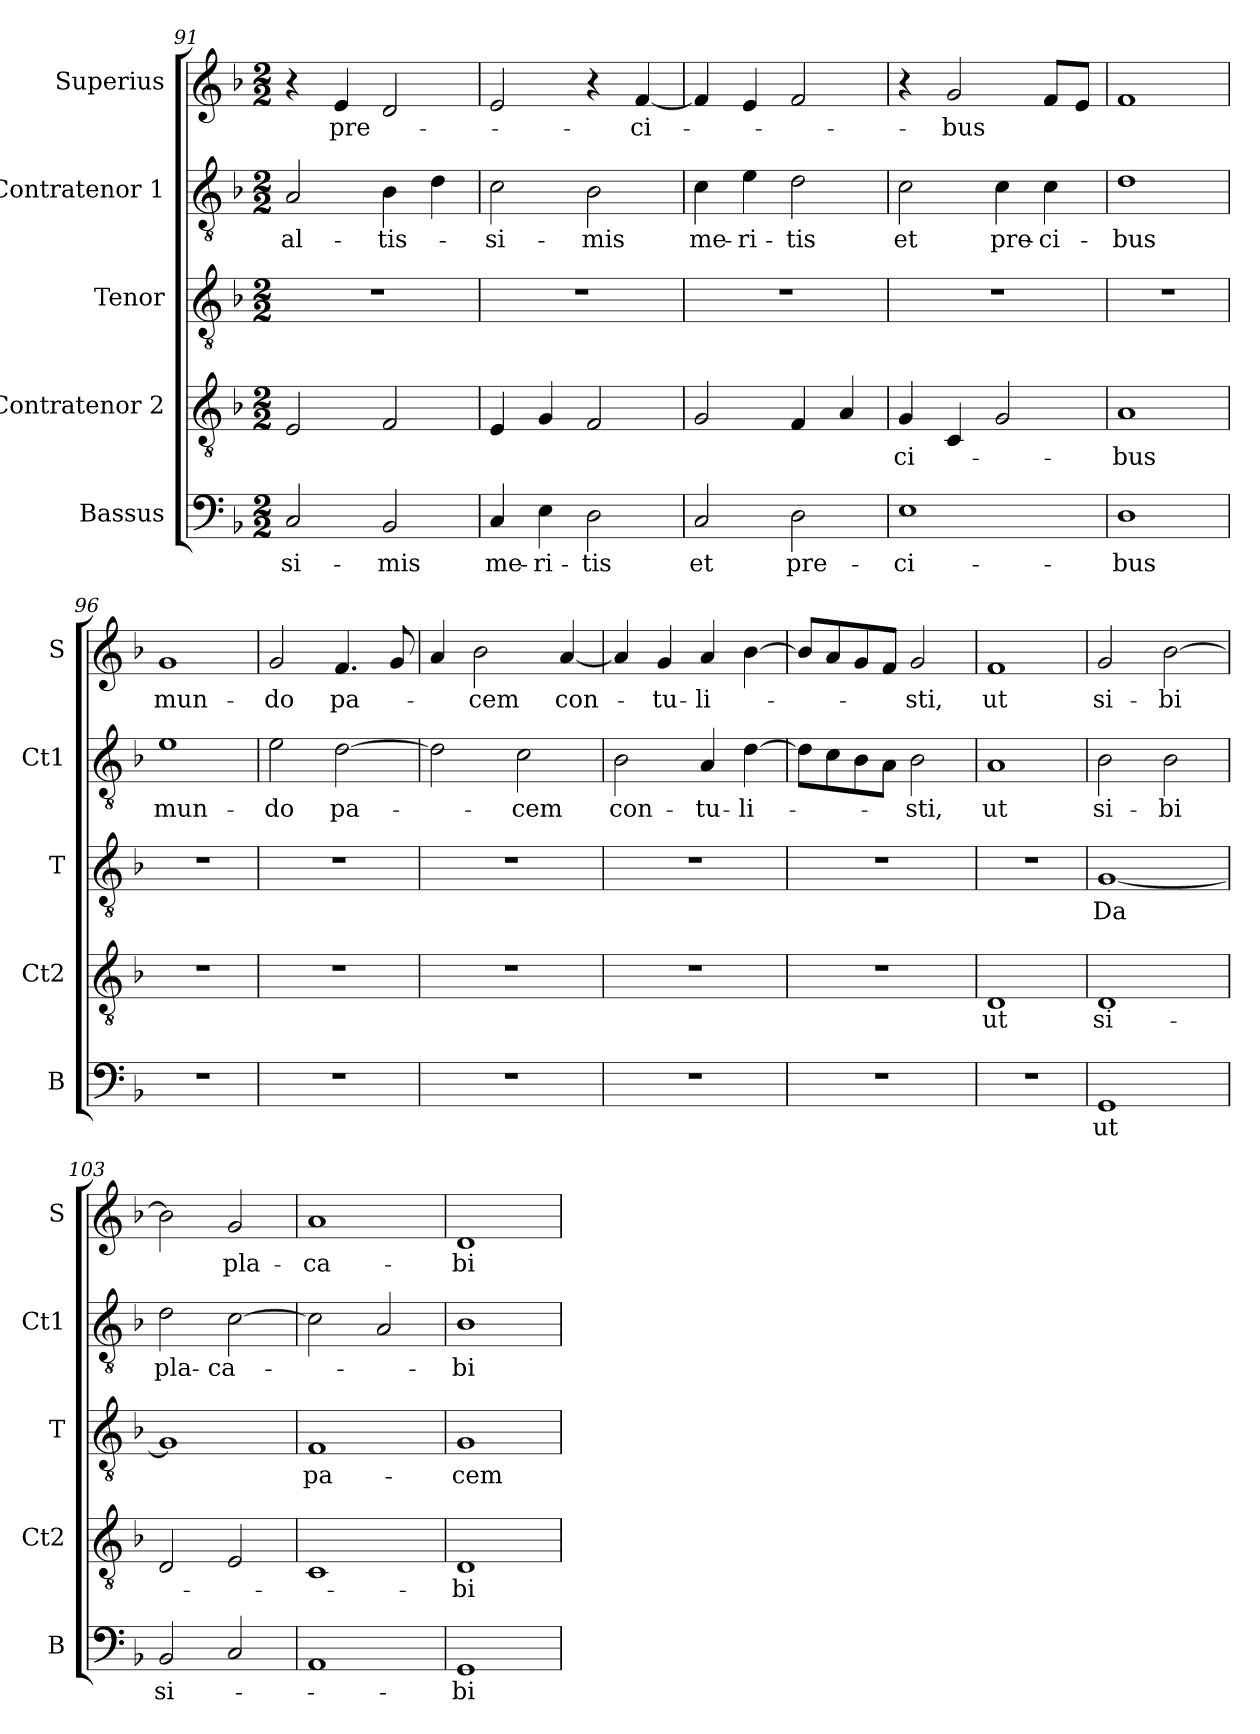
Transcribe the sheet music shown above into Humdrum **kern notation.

**kern	**text	**kern	**text	**kern	**text	**kern	**text	**kern	**text
*part5	*part5	*part4	*part4	*part3	*part3	*part2	*part2	*part1	*part1
*staff5	*staff5	*staff4	*staff4	*staff3	*staff3	*staff2	*staff2	*staff1	*staff1
*I"Bassus	*	*I"Contratenor 2	*	*I"Tenor	*	*I"Contratenor 1	*	*I"Superius	*
*I'B	*	*I'Ct2	*	*I'T	*	*I'Ct1	*	*I'S	*
*clefF4	*	*clefGv2	*	*clefGv2	*	*clefGv2	*	*clefG2	*
*k[b-]	*	*k[b-]	*	*k[b-]	*	*k[b-]	*	*k[b-]	*
*M2/2	*	*M2/2	*	*M2/2	*	*M2/2	*	*M2/2	*
=91	=91	=91	=91	=91	=91	=91	=91	=91	=91
2C	-si-	2E	.	1r	.	2A	al-	4r	.
.	.	.	.	.	.	.	.	4e	pre-
2BB-	-mis	2F	.	.	.	4B-	-tis-	2d	.
.	.	.	.	.	.	4d	.	.	.
=92	=92	=92	=92	=92	=92	=92	=92	=92	=92
4C	me-	4E	.	1r	.	2c	-si-	2e	.
4E	-ri-	4G	.	.	.	.	.	.	.
2D	-tis	2F	.	.	.	2B-	-mis	4r	.
.	.	.	.	.	.	.	.	[4f	-ci-
=93	=93	=93	=93	=93	=93	=93	=93	=93	=93
2C	et	2G	.	1r	.	4c	me-	4f]	.
.	.	.	.	.	.	4e	-ri-	4e	.
2D	pre-	4F	.	.	.	2d	-tis	2f	.
.	.	4A	.	.	.	.	.	.	.
=94	=94	=94	=94	=94	=94	=94	=94	=94	=94
1E	-ci-	4G	-ci-	1r	.	2c	et	4r	.
.	.	4C	.	.	.	.	.	2g	-bus
.	.	2G	.	.	.	4c	pre-	.	.
.	.	.	.	.	.	4c	-ci-	8fL	.
.	.	.	.	.	.	.	.	8eJ	.
=95	=95	=95	=95	=95	=95	=95	=95	=95	=95
1D	-bus	1A	-bus	1r	.	1d	-bus	1f	.
=96	=96	=96	=96	=96	=96	=96	=96	=96	=96
1r	.	1r	.	1r	.	1e	mun-	1g	mun-
=97	=97	=97	=97	=97	=97	=97	=97	=97	=97
1r	.	1r	.	1r	.	2e	-do	2g	-do
.	.	.	.	.	.	[2d	pa-	4.f	pa-
.	.	.	.	.	.	.	.	8g	.
=98	=98	=98	=98	=98	=98	=98	=98	=98	=98
1r	.	1r	.	1r	.	2d]	.	4a	.
.	.	.	.	.	.	.	.	2b-	-cem
.	.	.	.	.	.	2c	-cem	.	.
.	.	.	.	.	.	.	.	[4a	con-
=99	=99	=99	=99	=99	=99	=99	=99	=99	=99
1r	.	1r	.	1r	.	2B-	con-	4a]	.
.	.	.	.	.	.	.	.	4g	-tu-
.	.	.	.	.	.	4A	-tu-	4a	-li-
.	.	.	.	.	.	[4d	-li-	[4b-	.
=100	=100	=100	=100	=100	=100	=100	=100	=100	=100
1r	.	1r	.	1r	.	8dL]	.	8b-L]	.
.	.	.	.	.	.	8c	.	8a	.
.	.	.	.	.	.	8B-	.	8g	.
.	.	.	.	.	.	8AJ	.	8fJ	.
.	.	.	.	.	.	2B-	-sti,	2g	-sti,
=101	=101	=101	=101	=101	=101	=101	=101	=101	=101
1r	.	1D	ut	1r	.	1A	ut	1f	ut
=102	=102	=102	=102	=102	=102	=102	=102	=102	=102
1GG	ut	1D	si-	[1G	Da	2B-	si-	2g	si-
.	.	.	.	.	.	2B-	-bi	[2b-	-bi
=103	=103	=103	=103	=103	=103	=103	=103	=103	=103
2BB-	si-	2D	.	1G]	.	2d	pla-	2b-]	.
2C	.	2E	.	.	.	[2c	-ca-	2g	pla-
=104	=104	=104	=104	=104	=104	=104	=104	=104	=104
1AA	.	1C	.	1F	pa-	2c]	.	1a	-ca-
.	.	.	.	.	.	2A	.	.	.
=105	=105	=105	=105	=105	=105	=105	=105	=105	=105
1GG	-bi	1D	-bi	1G	-cem	1B-	-bi-	1d	-bi-
=	=	=	=	=	=	=	=	=	=
*-	*-	*-	*-	*-	*-	*-	*-	*-	*-
